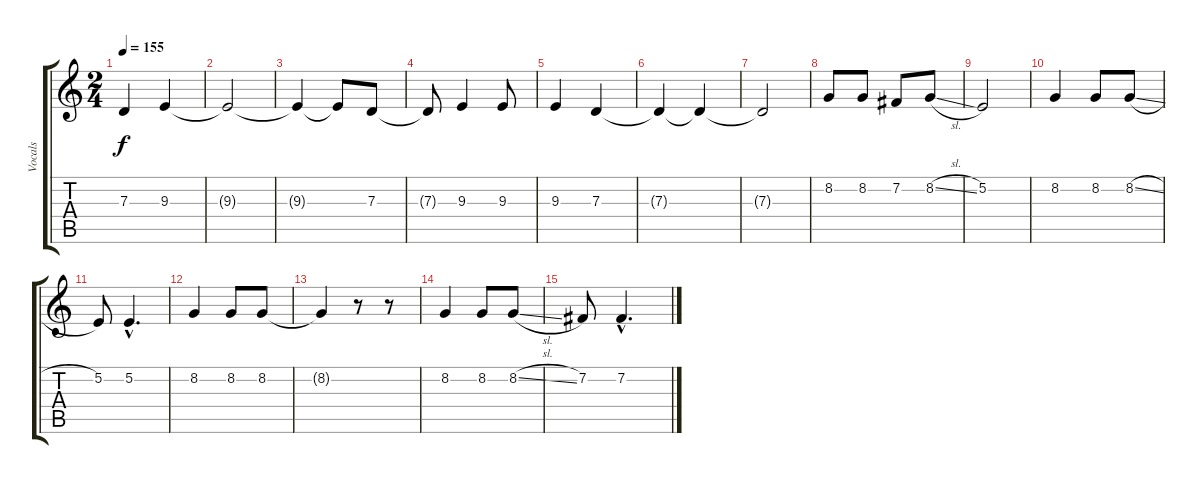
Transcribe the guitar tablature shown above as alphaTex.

\track ("Vocals" "Vocals") {instrument altosax}
\staff {score tabs}
\tuning (E4 B3 G3 D3 A2 E2) {hide}
\ts (2 4)
\tempo 155
\clef g2
\ks c
7.3.4{dy f} 9.3.4 |
9.3{t}.2 |
9.3{t}.4 9.3{t}.8 7.3.8 |
7.3{t}.8 9.3.4 9.3.8 |
9.3.4 7.3.4 |
7.3{t}.4 7.3{t}.4 |
7.3{t}.2 |
8.2.8 8.2.8 7.2.8 8.2{sl}.8 |
5.2.2 |
8.2.4 8.2.8 8.2{sl}.8 |
5.2.8 5.2{hac}.4{d} |
8.2.4 8.2.8 8.2.8 |
8.2{t}.4 r.8 r.8 |
8.2.4 8.2.8 8.2{sl}.8 |
7.2.8 7.2{hac}.4{d}
